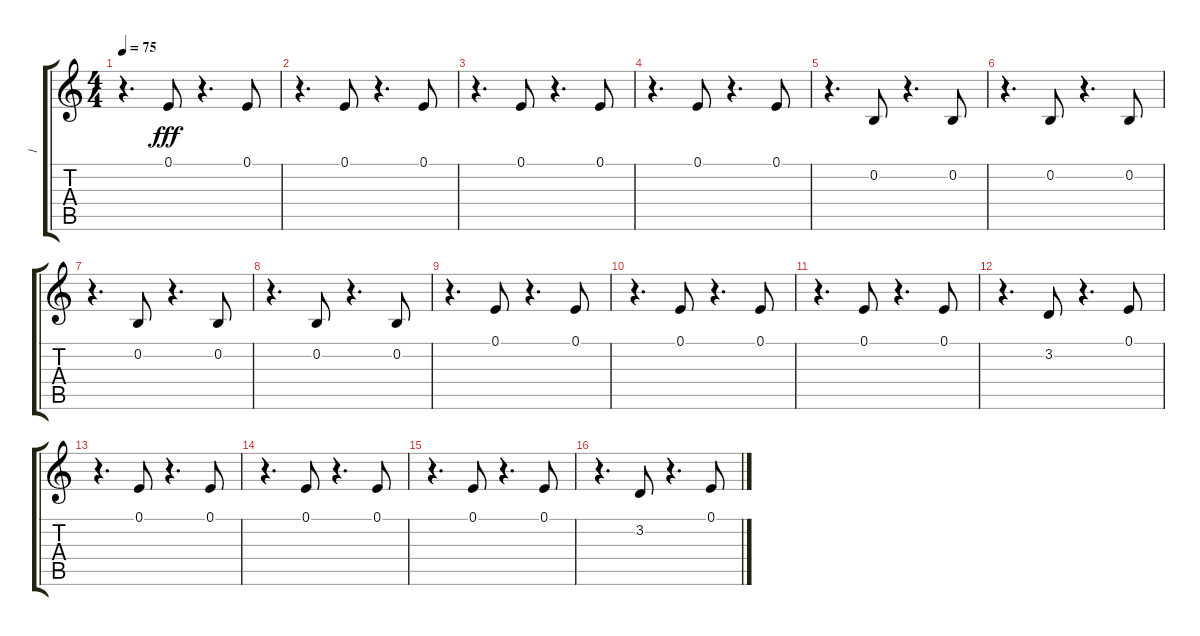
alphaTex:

\track ("1" "1") {instrument orchestralharp}
\staff {score tabs}
\tuning (E4 B3 G3 D3 A2 E2) {hide}
\ts (4 4)
\tempo 75
\clef g2
\ks c
r.4{d dy fff instrument orchestralharp} 0.1.8 r.4{d} 0.1.8 |
r.4{d} 0.1.8 r.4{d} 0.1.8 |
r.4{d} 0.1.8 r.4{d} 0.1.8 |
r.4{d} 0.1.8 r.4{d} 0.1.8 |
r.4{d} 0.2.8 r.4{d} 0.2.8 |
r.4{d} 0.2.8 r.4{d} 0.2.8 |
r.4{d} 0.2.8 r.4{d} 0.2.8 |
r.4{d} 0.2.8 r.4{d} 0.2.8 |
r.4{d} 0.1.8 r.4{d} 0.1.8 |
r.4{d} 0.1.8 r.4{d} 0.1.8 |
r.4{d} 0.1.8 r.4{d} 0.1.8 |
r.4{d} 3.2.8 r.4{d} 0.1.8 |
r.4{d} 0.1.8 r.4{d} 0.1.8 |
r.4{d} 0.1.8 r.4{d} 0.1.8 |
r.4{d} 0.1.8 r.4{d} 0.1.8 |
r.4{d} 3.2.8 r.4{d} 0.1.8
